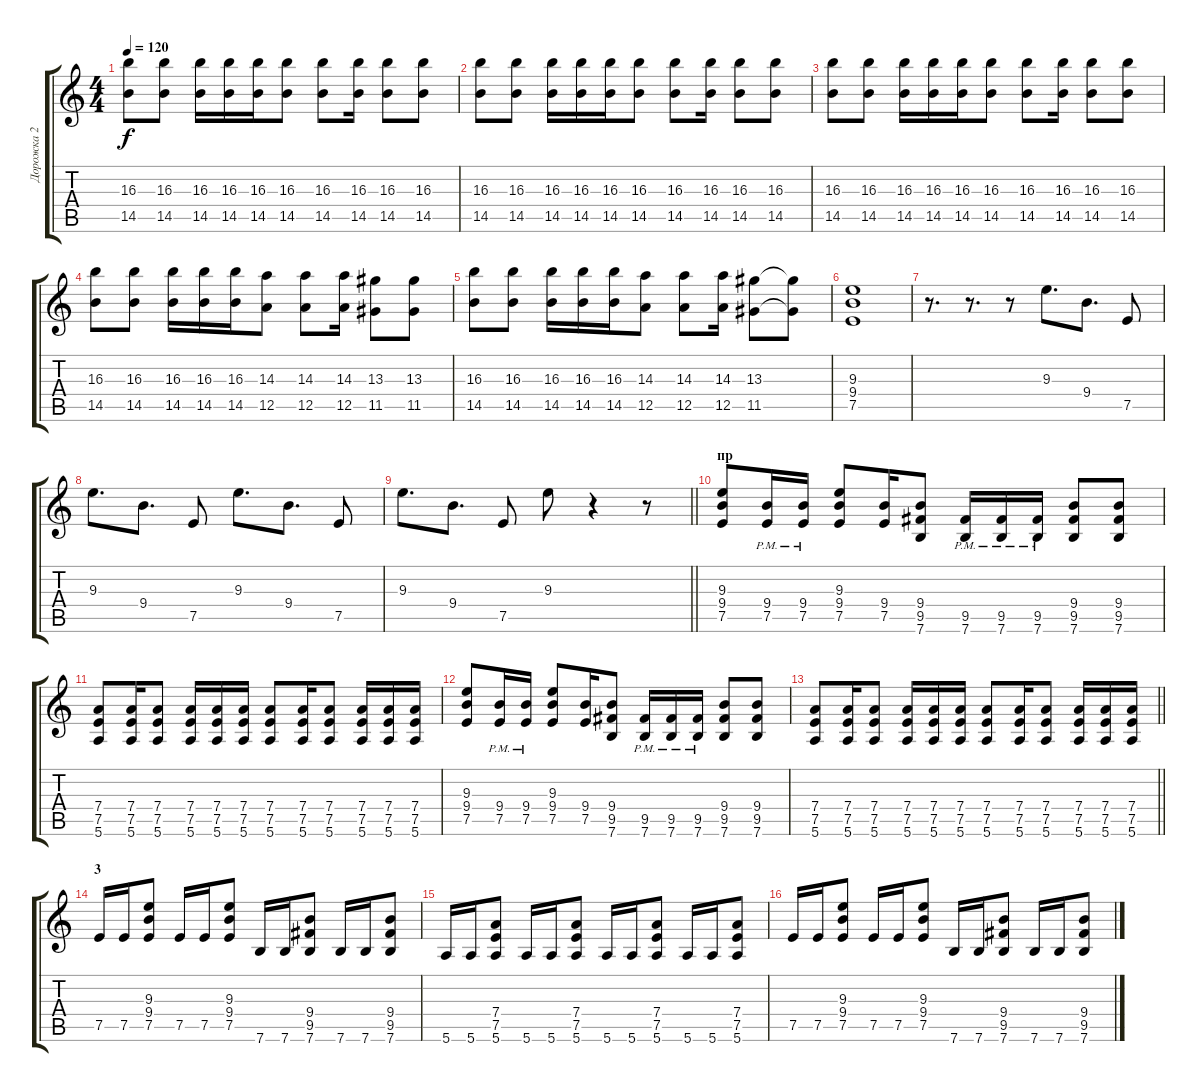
\track ("Дорожка 2" "Дорожка 2") {instrument distortionguitar}
\staff {score tabs}
\tuning (E4 B3 G3 D3 A2 E2) {hide}
\ts (4 4)
\tempo 120
\clef g2
\ks c
(16.3 14.5).8{dy f} (16.3 14.5).8 (16.3 14.5).16 (16.3 14.5).16 (16.3 14.5).16 (16.3 14.5).8 (16.3 14.5).8 (16.3 14.5).16 (16.3 14.5).8 (16.3 14.5).8 |
(16.3 14.5).8 (16.3 14.5).8 (16.3 14.5).16 (16.3 14.5).16 (16.3 14.5).16 (16.3 14.5).8 (16.3 14.5).8 (16.3 14.5).16 (16.3 14.5).8 (16.3 14.5).8 |
(16.3 14.5).8 (16.3 14.5).8 (16.3 14.5).16 (16.3 14.5).16 (16.3 14.5).16 (16.3 14.5).8 (16.3 14.5).8 (16.3 14.5).16 (16.3 14.5).8 (16.3 14.5).8 |
(16.3 14.5).8 (16.3 14.5).8 (16.3 14.5).16 (16.3 14.5).16 (16.3 14.5).16 (14.3 12.5).8 (14.3 12.5).8 (14.3 12.5).16 (13.3 11.5).8 (13.3 11.5).8 |
(16.3 14.5).8 (16.3 14.5).8 (16.3 14.5).16 (16.3 14.5).16 (16.3 14.5).16 (14.3 12.5).8 (14.3 12.5).8 (14.3 12.5).16 (13.3 11.5).8 (13.3{t} 11.5{t}).8 |
(9.3 9.4 7.5).1 |
r.8{d} r.8{d} r.8 9.3.8{d} 9.4.8{d} 7.5.8 |
9.3.8{d} 9.4.8{d} 7.5.8 9.3.8{d} 9.4.8{d} 7.5.8 |
\barLineRight lightlight
9.3.8{d} 9.4.8{d} 7.5.8 9.3.8 r.4 r.8 |
\section ("" "пр")
(9.3 9.4 7.5).8 (9.4{pm} 7.5{pm}).16 (9.4{pm} 7.5{pm}).16 (9.3 9.4 7.5).8 (9.4 7.5).16 (9.4 9.5 7.6).8 (9.5{pm} 7.6{pm}).16 (9.5{pm} 7.6{pm}).16 (9.5{pm} 7.6{pm}).16 (9.4 9.5 7.6).8 (9.4 9.5 7.6).8 |
(7.4 7.5 5.6).8 (7.4 7.5 5.6).16 (7.4 7.5 5.6).8 (7.4 7.5 5.6).16 (7.4 7.5 5.6).16 (7.4 7.5 5.6).16 (7.4 7.5 5.6).8 (7.4 7.5 5.6).16 (7.4 7.5 5.6).8 (7.4 7.5 5.6).16 (7.4 7.5 5.6).16 (7.4 7.5 5.6).16 |
(9.3 9.4 7.5).8 (9.4{pm} 7.5{pm}).16 (9.4{pm} 7.5{pm}).16 (9.3 9.4 7.5).8 (9.4 7.5).16 (9.4 9.5 7.6).8 (9.5{pm} 7.6{pm}).16 (9.5{pm} 7.6{pm}).16 (9.5{pm} 7.6{pm}).16 (9.4 9.5 7.6).8 (9.4 9.5 7.6).8 |
\barLineRight lightlight
(7.4 7.5 5.6).8 (7.4 7.5 5.6).16 (7.4 7.5 5.6).8 (7.4 7.5 5.6).16 (7.4 7.5 5.6).16 (7.4 7.5 5.6).16 (7.4 7.5 5.6).8 (7.4 7.5 5.6).16 (7.4 7.5 5.6).8 (7.4 7.5 5.6).16 (7.4 7.5 5.6).16 (7.4 7.5 5.6).16 |
\section ("" "3")
7.5.16 7.5.16 (9.3 9.4 7.5).8 7.5.16 7.5.16 (9.3 9.4 7.5).8 7.6.16 7.6.16 (9.4 9.5 7.6).8 7.6.16 7.6.16 (9.4 9.5 7.6).8 |
5.6.16 5.6.16 (7.4 7.5 5.6).8 5.6.16 5.6.16 (7.4 7.5 5.6).8 5.6.16 5.6.16 (7.4 7.5 5.6).8 5.6.16 5.6.16 (7.4 7.5 5.6).8 |
7.5.16 7.5.16 (9.3 9.4 7.5).8 7.5.16 7.5.16 (9.3 9.4 7.5).8 7.6.16 7.6.16 (9.4 9.5 7.6).8 7.6.16 7.6.16 (9.4 9.5 7.6).8
